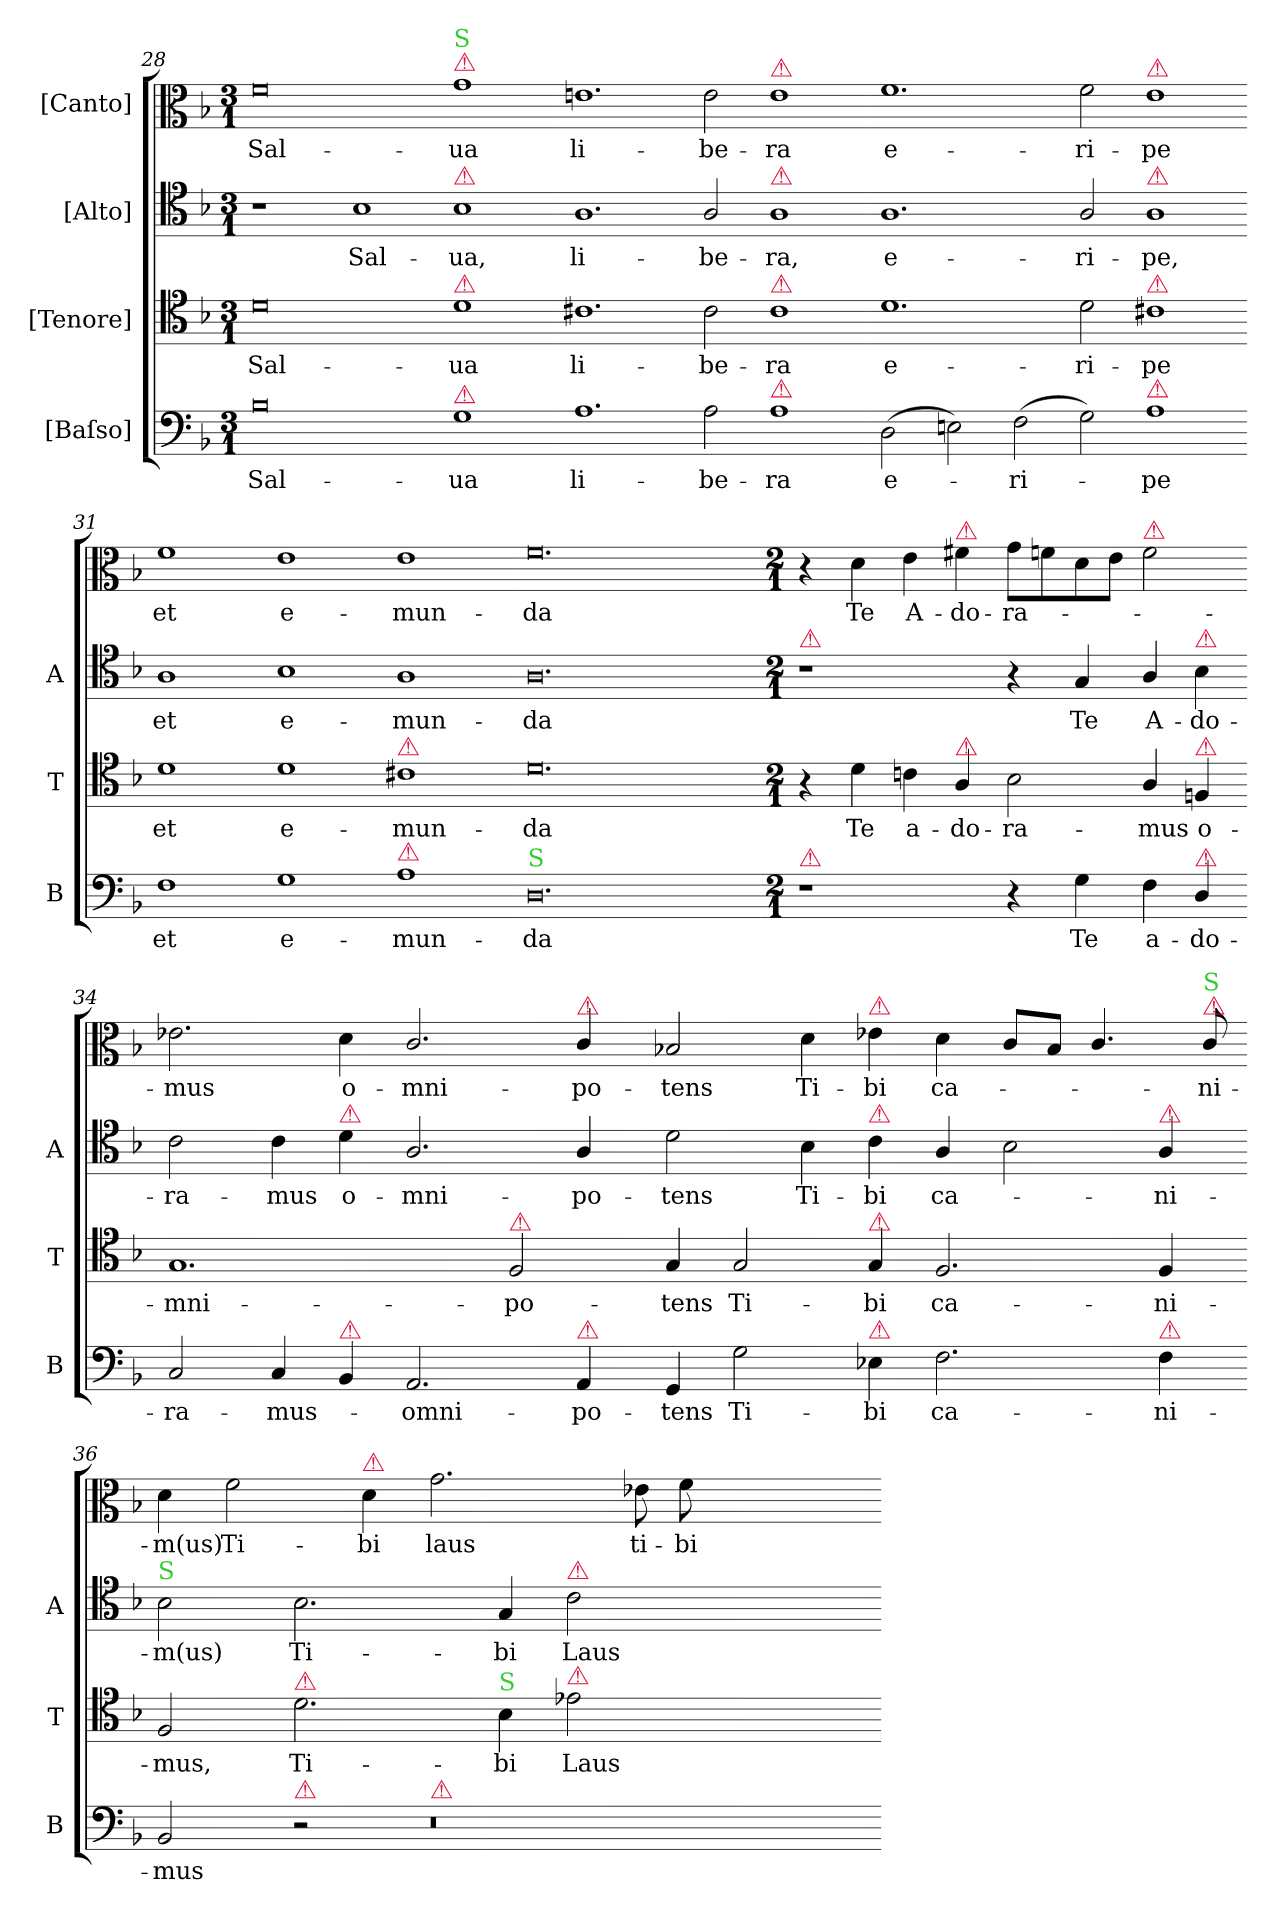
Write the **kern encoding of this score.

**kern	**text	**kern	**text	**kern	**text	**kern	**text
*part4	*part4	*part3	*part3	*part2	*part2	*part1	*part1
*staff4	*staff4	*staff3	*staff3	*staff2	*staff2	*staff1	*staff1
*I"[Baſso]	*	*I"[Tenore]	*	*I"[Alto]	*	*I"[Canto]	*
*I'B	*	*I'T	*	*I'A	*	*	*
*clefF4	*	*clefC4	*	*clefC4	*	*clefC3	*
*k[b-]	*	*k[b-]	*	*k[b-]	*	*k[b-]	*
*F:	*	*F:	*	*F:	*	*F:	*
*M3/1	*	*M3/1	*	*M3/1	*	*M3/1	*
=28	=28	=28	=28	=28	=28	=28	=28
0B-\	Sal-	0d\	Sal-	1r	.	0f\	Sal-
.	.	.	.	1B-\	Sal-	.	.
!	!	!	!	!	!	!LO:TX:a:color=crimson:t=⚠	!
!	!	!	!	!	!	!LO:TX:a:color=limegreen:t=S	!
!	!	!	!	!LO:TX:a:color=crimson:t=⚠	!	!	!
!	!	!LO:TX:a:color=crimson:t=⚠	!	!	!	!	!
!LO:TX:a:color=crimson:t=⚠	!	!	!	!	!	!	!
1G\	-ua	1d\	-ua	1B-\	-ua,	1g\	-ua
=29-	=29-	=29-	=29-	=29-	=29-	=29-	=29-
1.A\	li-	1.c#X\	li-	1.A\	li-	1.en\	li-
2A\	-be-	2c#\	-be-	2A/	-be-	2e\	-be-
!	!	!	!	!	!	!LO:TX:a:color=crimson:t=⚠	!
!	!	!	!	!LO:TX:a:color=crimson:t=⚠	!	!	!
!	!	!LO:TX:a:color=crimson:t=⚠	!	!	!	!	!
!LO:TX:a:color=crimson:t=⚠	!	!	!	!	!	!	!
1A\	-ra	1c#\	-ra	1A\	-ra,	1e\	-ra
=30-	=30-	=30-	=30-	=30-	=30-	=30-	=30-
(2D\	e-	1.d\	e-	1.A\	e-	1.f\	e-
2En\)	.	.	.	.	.	.	.
(2F\	-ri-	.	.	.	.	.	.
2G\)	.	2d\	-ri-	2A/	-ri-	2f\	-ri-
!	!	!	!	!	!	!LO:TX:a:color=crimson:t=⚠	!
!	!	!	!	!LO:TX:a:color=crimson:t=⚠	!	!	!
!	!	!LO:TX:a:color=crimson:t=⚠	!	!	!	!	!
!LO:TX:a:color=crimson:t=⚠	!	!	!	!	!	!	!
1A\	-pe	1c#X\	-pe	1A\	-pe,	1e\	-pe
=31-	=31-	=31-	=31-	=31-	=31-	=31-	=31-
1F\	et	1d\	et	1A\	et	1f\	et
1G\	e-	1d\	e-	1B-\	e-	1e\	e-
!	!	!LO:TX:a:color=crimson:t=⚠	!	!	!	!	!
!LO:TX:a:color=crimson:t=⚠	!	!	!	!	!	!	!
1A\	-mun-	1c#X\	mun-	1A\	-mun-	1e\	-mun-
=32-	=32-	=32-	=32-	=32-	=32-	=32-	=32-
!LO:TX:a:color=limegreen:t=S	!	!	!	!	!	!	!
0.D\	-da	0.d\	-da	0.A\	-da	0.f\	-da
=33-	=33-	=33-	=33-	=33-	=33-	=33-	=33-
*M2/1	*	*M2/1	*	*M2/1	*	*M2/1	*
!	!	!	!	!LO:TX:a:color=crimson:t=⚠	!	!	!
!LO:TX:a:color=crimson:t=⚠	!	!	!	!	!	!	!
1r	.	4r	.	1r	.	4r	.
.	.	4d\	Te	.	.	4d\	Te
.	.	4cn\	a-	.	.	4e\	A-
!	!	!	!	!	!	!LO:TX:a:color=crimson:t=⚠	!
!	!	!LO:TX:a:color=crimson:t=⚠	!	!	!	!	!
.	.	4A/	-do-	.	.	4f#X\	-do-
4r	.	2B-\	-ra-	4r	.	8g\L	-ra-
.	.	.	.	.	.	8fn\	.
4G\	Te	.	.	4G/	Te	8d\	.
.	.	.	.	.	.	8e\J	.
!	!	!	!	!	!	!LO:TX:a:color=crimson:t=⚠	!
4F\	a-	4A/	-mus	4A/	A-	2f\	.
!	!	!	!	!LO:TX:a:color=crimson:t=⚠	!	!	!
!	!	!LO:TX:a:color=crimson:t=⚠	!	!	!	!	!
!LO:TX:a:color=crimson:t=⚠	!	!	!	!	!	!	!
4D/	-do-	4Fn/	o-	4B-\	-do-	.	.
=34-	=34-	=34-	=34-	=34-	=34-	=34-	=34-
2C/	-ra-	1.G/	-mni-	2c\	-ra-	2.e-X\	-mus
4C/	-mus-	.	.	4c\	-mus	.	.
!	!	!	!	!LO:TX:a:color=crimson:t=⚠	!	!	!
!LO:TX:a:color=crimson:t=⚠	!	!	!	!	!	!	!
4BB-/	.	.	.	4d\	o-	4d\	o-
2.AA/	-omni-	.	.	2.A/	-mni-	2.c/	-mni-
!	!	!LO:TX:a:color=crimson:t=⚠	!	!	!	!	!
.	.	2F/	-po-	.	.	.	.
!	!	!	!	!	!	!LO:TX:a:color=crimson:t=⚠	!
!LO:TX:a:color=crimson:t=⚠	!	!	!	!	!	!	!
4AA/	-po-	.	.	4A/	-po-	4c/	-po-
=35-	=35-	=35-	=35-	=35-	=35-	=35-	=35-
4GG/	-tens	4G/	-tens	2d\	-tens	2B-X/	-tens
2G\	Ti-	2G/	Ti-	.	.	.	.
.	.	.	.	4B-\	Ti-	4d\	Ti-
!	!	!	!	!	!	!LO:TX:a:color=crimson:t=⚠	!
!	!	!	!	!LO:TX:a:color=crimson:t=⚠	!	!	!
!	!	!LO:TX:a:color=crimson:t=⚠	!	!	!	!	!
!LO:TX:a:color=crimson:t=⚠	!	!	!	!	!	!	!
4E-X\	-bi	4G/	-bi	4c\	-bi	4e-X\	-bi
2.F\	ca-	2.F/	ca-	4A/	ca-	4d\	ca-
.	.	.	.	2B-\	.	8c/L	.
.	.	.	.	.	.	8B-/J	.
.	.	.	.	.	.	4.c/	.
!	!	!	!	!LO:TX:a:color=crimson:t=⚠	!	!	!
!LO:TX:a:color=crimson:t=⚠	!	!	!	!	!	!	!
4F\	-ni-	4F/	-ni-	4A/	-ni-	.	.
!	!	!	!	!	!	!LO:TX:a:color=crimson:t=⚠	!
!	!	!	!	!	!	!LO:TX:a:color=limegreen:t=S	!
.	.	.	.	.	.	8c/	-ni-
=36-	=36-	=36-	=36-	=36-	=36-	=36-	=36-
!	!	!	!	!LO:TX:a:color=limegreen:t=S	!	!	!
2BB-/	-mus	2F/	-mus,	2B-\	-m(us)	4d\	-m(us)
.	.	.	.	.	.	2f\	Ti-
!	!	!LO:TX:a:color=crimson:t=⚠	!	!	!	!	!
!LO:TX:a:color=crimson:t=⚠	!	!	!	!	!	!	!
2r	.	2.d\	Ti-	2.B-\	Ti-	.	.
!	!	!	!	!	!	!LO:TX:a:color=crimson:t=⚠	!
.	.	.	.	.	.	4d\	-bi
!LO:TX:a:color=crimson:t=⚠	!	!	!	!	!	!	!
0r	.	.	.	.	.	2.g\	laus
!	!	!LO:TX:a:color=limegreen:t=S	!	!	!	!	!
.	.	4B-\	-bi	4G/	-bi	.	.
!	!	!	!	!LO:TX:a:color=crimson:t=⚠	!	!	!
!	!	!LO:TX:a:color=crimson:t=⚠	!	!	!	!	!
.	.	2e-X\	Laus	2c\	Laus	.	.
.	.	.	.	.	.	8e-X\	ti-
.	.	.	.	.	.	8f\	-bi
.	.	1ryy	.	1ryy	.	1ryy	.
=-	=-	=-	=-	=-	=-	=-	=-
*-	*-	*-	*-	*-	*-	*-	*-
